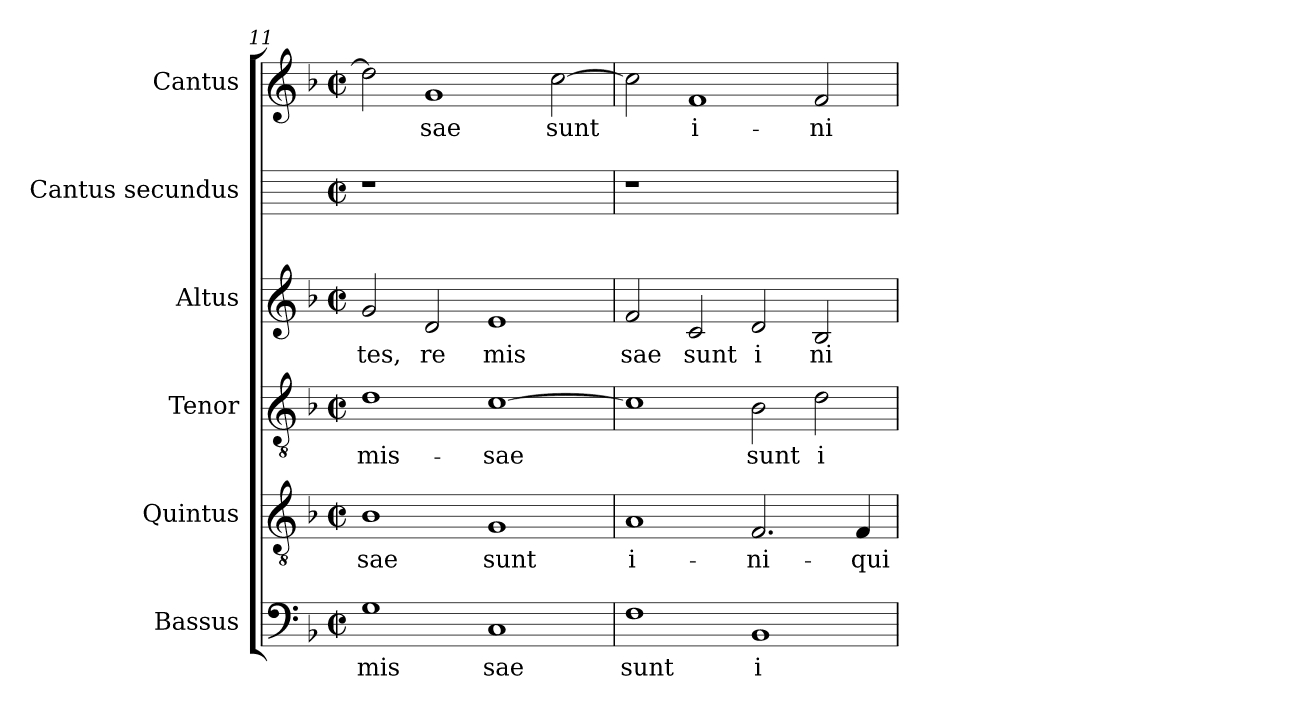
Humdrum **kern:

**kern	**text	**kern	**text	**kern	**text	**kern	**text	**kern	**kern	**text
*part6	*part6	*part5	*part5	*part4	*part4	*part3	*part3	*part2	*part1	*part1
*staff6	*staff6	*staff5	*staff5	*staff4	*staff4	*staff3	*staff3	*staff2	*staff1	*staff1
*I"Bassus	*	*I"Quintus	*	*I"Tenor	*	*I"Altus	*	*I"Cantus  secundus	*I"Cantus	*
*I'B	*	*I'Q	*	*I'T	*	*I'A	*	*	*I'C	*
*clefF4	*	*clefGv2	*	*clefGv2	*	*clefG2	*	*	*clefG2	*
*k[b-]	*	*k[b-]	*	*k[b-]	*	*k[b-]	*	*k[]	*k[b-]	*
*F:	*	*F:	*	*F:	*	*F:	*	*C:	*F:	*
*M2/2	*	*M2/2	*	*M2/2	*	*M2/2	*	*M2/2	*M2/2	*
*met(c|)	*	*met(c|)	*	*met(c|)	*	*met(c|)	*	*met(c|)	*met(c|)	*
=11	=11	=11	=11	=11	=11	=11	=11	=11	=11	=11
!	!LO:LY:b:cj	!	!LO:LY:b:cj	!	!LO:LY:b:cj	!	!LO:LY:b:cj	!	!	!LO:LY:b:cj
1G	mis	1B-	-sae	1d	-mis-	2g/	tes,	1r	2dd\]	--
!	!	!	!	!	!	!	!LO:LY:b:cj	!	!	!LO:LY:b:cj
.	.	.	.	.	.	2d/	re	.	1g	-sae
!	!LO:LY:b:cj	!	!LO:LY:b:cj	!	!LO:LY:b:cj	!	!LO:LY:b:cj	!	!	!
1C	sae	1G	sunt	[>1c	-sae	1e	mis	1ryy	.	.
!	!	!	!	!	!	!	!	!	!	!LO:LY:b:cj
.	.	.	.	.	.	.	.	.	[>2cc\	sunt
=12	=12	=12	=12	=12	=12	=12	=12	=12	=12	=12
!	!LO:LY:b:cj	!	!LO:LY:b:cj	!	!LO:LY:b:cj	!	!LO:LY:b:cj	!	!	!LO:LY:b:cj
1F	sunt	1A	i-	1c]	.	2f/	sae	1r	2cc\]	.
!	!	!	!	!	!	!	!LO:LY:b:cj	!	!	!LO:LY:b:cj
.	.	.	.	.	.	2c/	sunt	.	1f	i-
!	!LO:LY:b:cj	!	!LO:LY:b:cj	!	!LO:LY:b:cj	!	!LO:LY:b:cj	!	!	!
1BB-	i	2.F/	-ni-	2B-\	sunt	2d/	i	1ryy	.	.
!	!	!	!	!	!LO:LY:b:cj	!	!LO:LY:b:cj	!	!	!LO:LY:b:cj
.	.	.	.	2d\	i-	2B-/	ni	.	2f/	-ni-
!	!	!	!LO:LY:b:cj	!	!	!	!	!	!	!
.	.	4F/	-qui-	.	.	.	.	.	.	.
=	=	=	=	=	=	=	=	=	=	=
*-	*-	*-	*-	*-	*-	*-	*-	*-	*-	*-
